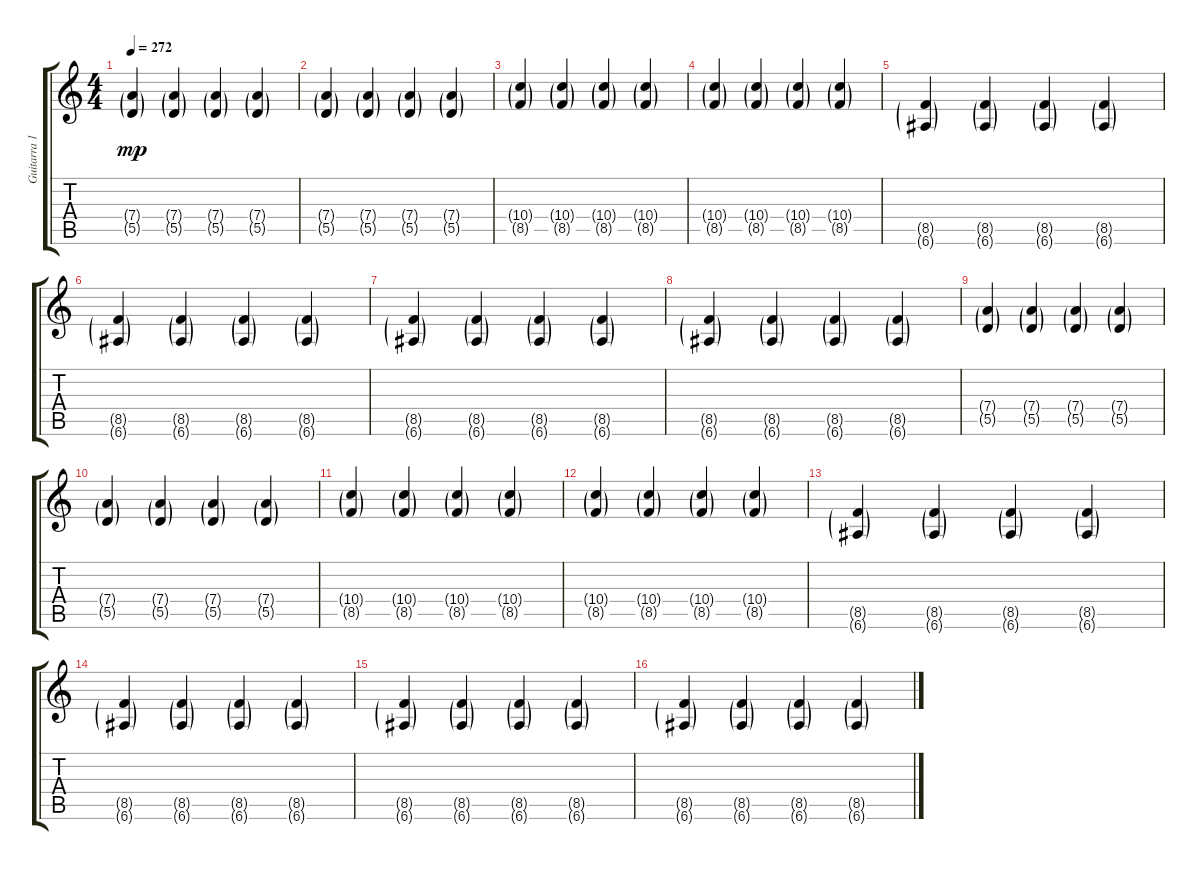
\track ("Guitarra 1 (Base)" "Guitarra 1") {instrument acousticguitarnylon}
\staff {score tabs}
\tuning (E4 B3 G3 D3 A2 E2) {hide}
\ts (4 4)
\tempo 272
\clef g2
\ks c
(7.4{g} 5.5{g}).4{dy mp instrument electricguitarmuted} (7.4{g} 5.5{g}).4 (7.4{g} 5.5{g}).4 (7.4{g} 5.5{g}).4 |
(7.4{g} 5.5{g}).4 (7.4{g} 5.5{g}).4 (7.4{g} 5.5{g}).4 (7.4{g} 5.5{g}).4 |
(10.4{g} 8.5{g}).4 (10.4{g} 8.5{g}).4 (10.4{g} 8.5{g}).4 (10.4{g} 8.5{g}).4 |
(10.4{g} 8.5{g}).4 (10.4{g} 8.5{g}).4 (10.4{g} 8.5{g}).4 (10.4{g} 8.5{g}).4 |
(8.5{g} 6.6{g}).4 (8.5{g} 6.6{g}).4 (8.5{g} 6.6{g}).4 (8.5{g} 6.6{g}).4 |
(8.5{g} 6.6{g}).4 (8.5{g} 6.6{g}).4 (8.5{g} 6.6{g}).4 (8.5{g} 6.6{g}).4 |
(8.5{g} 6.6{g}).4 (8.5{g} 6.6{g}).4 (8.5{g} 6.6{g}).4 (8.5{g} 6.6{g}).4 |
(8.5{g} 6.6{g}).4 (8.5{g} 6.6{g}).4 (8.5{g} 6.6{g}).4 (8.5{g} 6.6{g}).4 |
(7.4{g} 5.5{g}).4{instrument electricguitarmuted} (7.4{g} 5.5{g}).4 (7.4{g} 5.5{g}).4 (7.4{g} 5.5{g}).4 |
(7.4{g} 5.5{g}).4 (7.4{g} 5.5{g}).4 (7.4{g} 5.5{g}).4 (7.4{g} 5.5{g}).4 |
(10.4{g} 8.5{g}).4 (10.4{g} 8.5{g}).4 (10.4{g} 8.5{g}).4 (10.4{g} 8.5{g}).4 |
(10.4{g} 8.5{g}).4 (10.4{g} 8.5{g}).4 (10.4{g} 8.5{g}).4 (10.4{g} 8.5{g}).4 |
(8.5{g} 6.6{g}).4 (8.5{g} 6.6{g}).4 (8.5{g} 6.6{g}).4 (8.5{g} 6.6{g}).4 |
(8.5{g} 6.6{g}).4 (8.5{g} 6.6{g}).4 (8.5{g} 6.6{g}).4 (8.5{g} 6.6{g}).4 |
(8.5{g} 6.6{g}).4 (8.5{g} 6.6{g}).4 (8.5{g} 6.6{g}).4 (8.5{g} 6.6{g}).4 |
(8.5{g} 6.6{g}).4 (8.5{g} 6.6{g}).4 (8.5{g} 6.6{g}).4 (8.5{g} 6.6{g}).4
